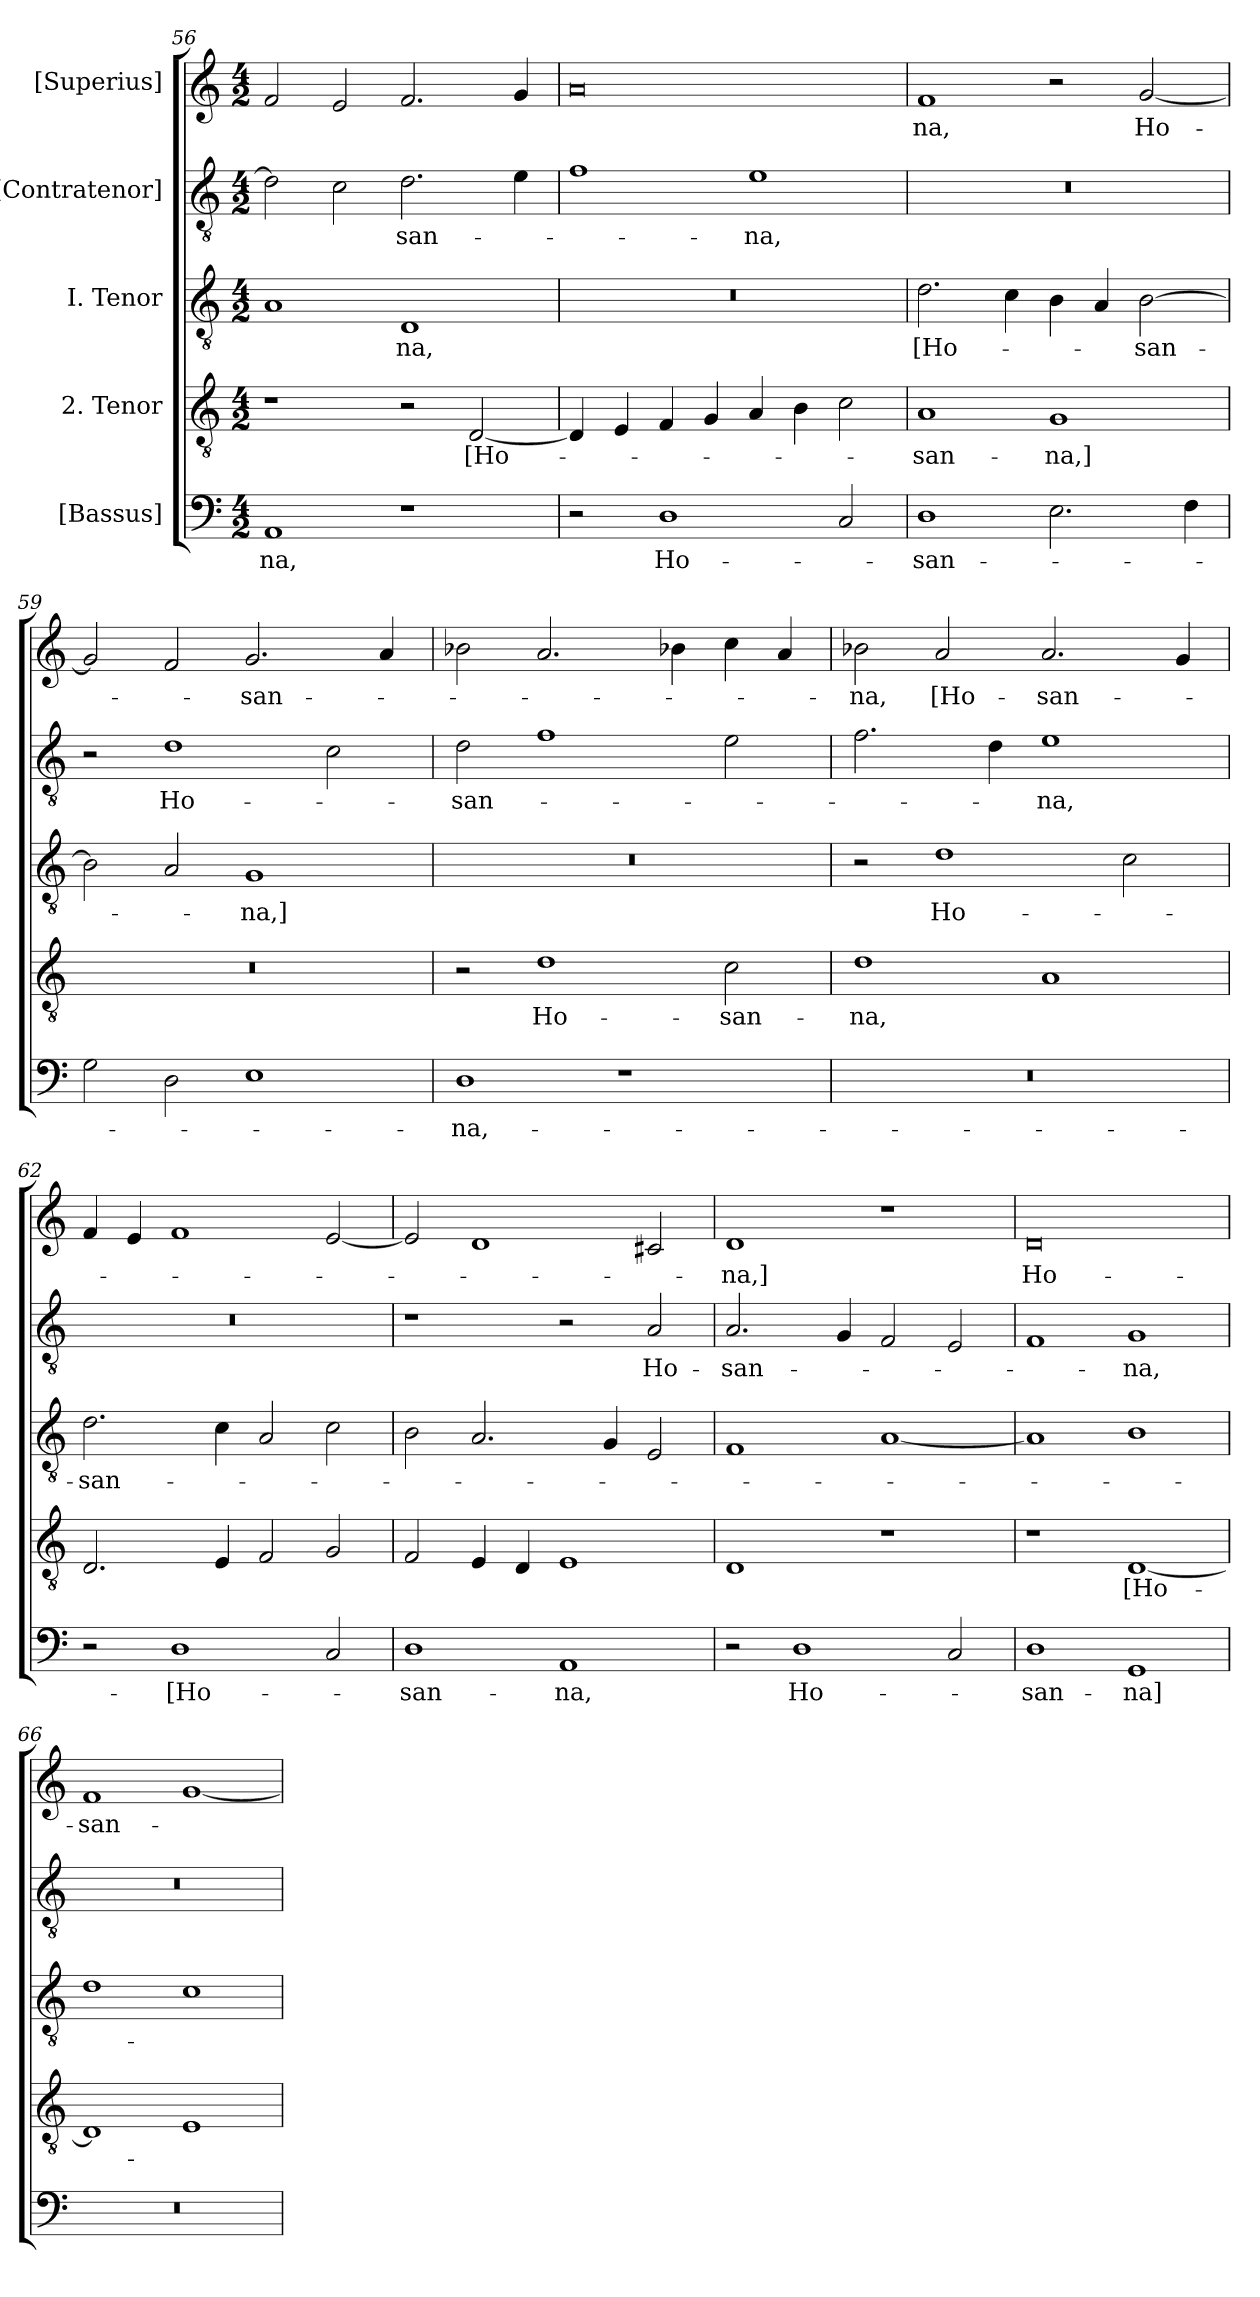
**kern	**text	**kern	**text	**kern	**text	**kern	**text	**kern	**text
*part5	*part5	*part4	*part4	*part3	*part3	*part2	*part2	*part1	*part1
*staff5	*staff5	*staff4	*staff4	*staff3	*staff3	*staff2	*staff2	*staff1	*staff1
*I"[Bassus]	*	*I"2. Tenor	*	*I"I. Tenor	*	*I"[Contratenor]	*	*I"[Superius]	*
*clefF4	*	*clefGv2	*	*clefGv2	*	*clefGv2	*	*clefG2	*
*k[]	*	*k[]	*	*k[]	*	*k[]	*	*k[]	*
*M4/2	*	*M4/2	*	*M4/2	*	*M4/2	*	*M4/2	*
=56	=56	=56	=56	=56	=56	=56	=56	=56	=56
1AA/	-na,	1r	.	1A/	.	2d\]	.	2f/	.
.	.	.	.	.	.	2c\	.	2e/	.
1r	.	2r	.	1D/	-na,	2.d\	-san-	2.f/	.
.	.	[2D/	[Ho-	.	.	.	.	.	.
.	.	.	.	.	.	4e\	.	4g/	.
=57	=57	=57	=57	=57	=57	=57	=57	=57	=57
2r	.	4D/]	.	0r	.	1f\	.	0a/	.
.	.	4E/	.	.	.	.	.	.	.
1D\	Ho-	4F/	.	.	.	.	.	.	.
.	.	4G/	.	.	.	.	.	.	.
.	.	4A/	.	.	.	1e\	-na,	.	.
.	.	4B\	.	.	.	.	.	.	.
2C/	.	2c\	.	.	.	.	.	.	.
=58	=58	=58	=58	=58	=58	=58	=58	=58	=58
1D\	-san-	1A/	-san-	2.d\	[Ho-	0r	.	1f/	-na,
.	.	.	.	4c\	.	.	.	.	.
2.E\	.	1G/	-na,]	4B\	.	.	.	2r	.
.	.	.	.	4A/	.	.	.	.	.
.	.	.	.	[2B\	-san-	.	.	[2g/	Ho-
4F\	.	.	.	.	.	.	.	.	.
=59	=59	=59	=59	=59	=59	=59	=59	=59	=59
2G\	.	0r	.	2B\]	.	2r	.	2g/]	.
2D\	.	.	.	2A/	.	1d\	Ho-	2f/	.
1E\	.	.	.	1G/	-na,]	.	.	2.g/	-san-
.	.	.	.	.	.	2c\	.	.	.
.	.	.	.	.	.	.	.	4a/	.
=60	=60	=60	=60	=60	=60	=60	=60	=60	=60
1D\	na,-	2r	.	0r	.	2d\	-san-	2b-X\	.
.	.	1d\	Ho-	.	.	1f\	.	2.a/	.
1r	.	.	.	.	.	.	.	.	.
.	.	.	.	.	.	.	.	4b-X\	.
.	.	2c\	-san-	.	.	2e\	.	4cc\	.
.	.	.	.	.	.	.	.	4a/	.
=61	=61	=61	=61	=61	=61	=61	=61	=61	=61
0r	.	1d\	-na,	2r	.	2.f\	.	2b-X\	-na,
.	.	.	.	1d\	Ho-	.	.	2a/	[Ho-
.	.	.	.	.	.	4d\	.	.	.
.	.	1A/	.	.	.	1e\	-na,	2.a/	-san-
.	.	.	.	2c\	.	.	.	.	.
.	.	.	.	.	.	.	.	4g/	.
=62	=62	=62	=62	=62	=62	=62	=62	=62	=62
2r	.	2.D/	.	2.d\	-san-	0r	.	4f/	.
.	.	.	.	.	.	.	.	4e/	.
1D\	[Ho-	.	.	.	.	.	.	1f/	.
.	.	4E/	.	4c\	.	.	.	.	.
.	.	2F/	.	2A/	.	.	.	.	.
2C/	.	2G/	.	2c\	.	.	.	[2e/	.
=63	=63	=63	=63	=63	=63	=63	=63	=63	=63
1D\	-san-	2F/	.	2B\	.	1r	.	2e/]	.
.	.	4E/	.	2.A/	.	.	.	1d/	.
.	.	4D/	.	.	.	.	.	.	.
1AA/	-na,	1E/	.	.	.	2r	.	.	.
.	.	.	.	4G/	.	.	.	.	.
.	.	.	.	2E/	.	2A/	Ho-	2c#X/	.
=64	=64	=64	=64	=64	=64	=64	=64	=64	=64
2r	.	1D/	.	1F/	.	2.A/	-san-	1d/	-na,]
1D\	Ho-	.	.	.	.	.	.	.	.
.	.	.	.	.	.	4G/	.	.	.
.	.	1r	.	[1A/	.	2F/	.	1r	.
2C/	.	.	.	.	.	2E/	.	.	.
=65	=65	=65	=65	=65	=65	=65	=65	=65	=65
1D\	-san-	1r	.	1A/]	.	1F/	.	0d/	Ho-
1GG/	-na]	[1D/	[Ho-	1B\	.	1G/	-na,	.	.
=66	=66	=66	=66	=66	=66	=66	=66	=66	=66
0r	.	1D/]	.	1d\	.	0r	.	1f/	-san-
.	.	1E/	.	1c\	.	.	.	[1g/	.
=	=	=	=	=	=	=	=	=	=
*-	*-	*-	*-	*-	*-	*-	*-	*-	*-
